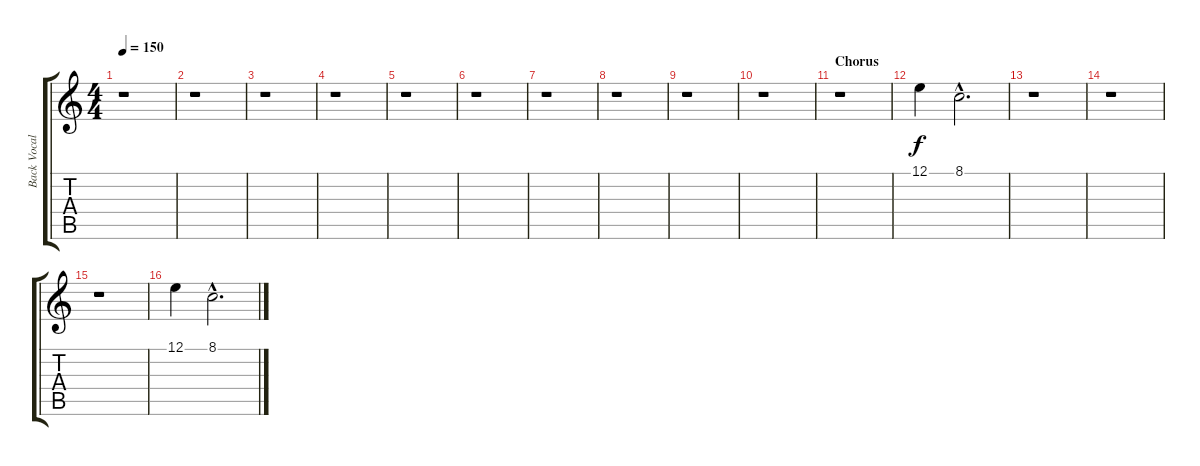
\track ("Back Vocals" "Back Vocal") {instrument flute}
\staff {score tabs}
\tuning (E4 B3 G3 D3 A2 E2) {hide}
\ts (4 4)
\tempo 150
\clef g2
\ks c
r.1{dy f} |
r.1 |
r.1 |
r.1 |
r.1 |
r.1 |
r.1 |
r.1 |
r.1 |
r.1 |
\section ("" "Chorus")
r.1 |
12.1.4 8.1{hac}.2{d} |
r.1 |
r.1 |
r.1 |
12.1.4 8.1{hac}.2{d}
